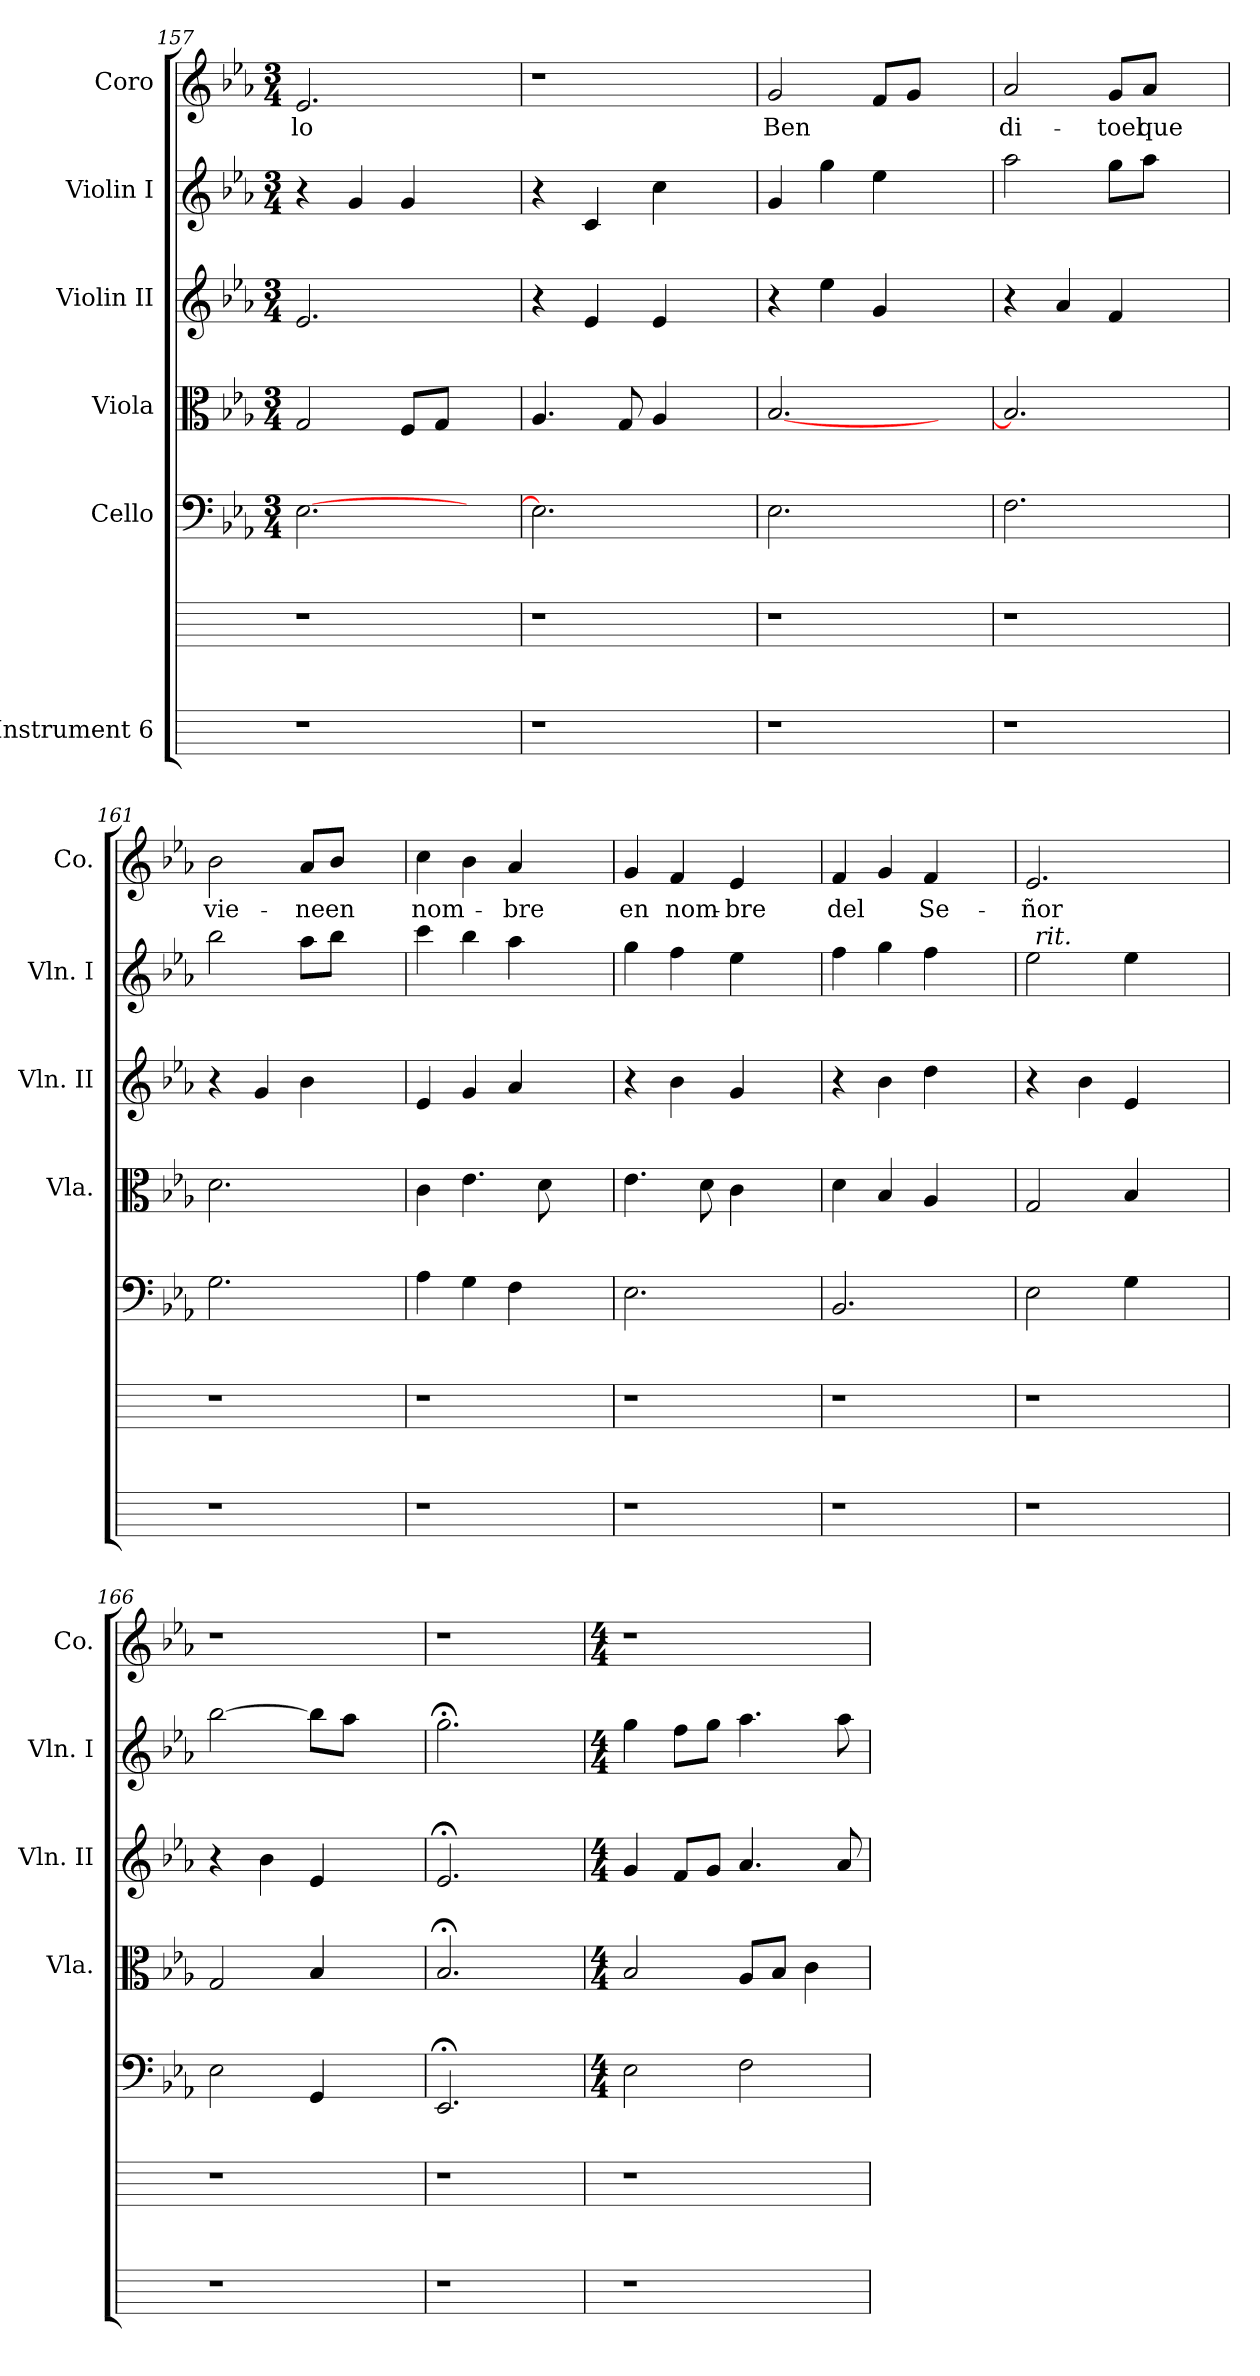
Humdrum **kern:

**kern	**kern	**kern	**kern	**kern	**kern	**kern	**text
*part6	*part6	*part5	*part4	*part3	*part2	*part1	*part1
*staff7	*staff6	*staff5	*staff4	*staff3	*staff2	*staff1	*staff1
*I"Instrument 6	*	*I"Cello	*I"Viola	*I"Violin II	*I"Violin I	*I"Coro	*
*	*	*	*I'Vla.	*I'Vln. II	*I'Vln. I	*I'Co.	*
*	*	*clefF4	*clefC3	*clefG2	*clefG2	*clefG2	*
*	*	*k[b-e-a-]	*k[b-e-a-]	*k[b-e-a-]	*k[b-e-a-]	*k[b-e-a-]	*
*	*	*E-:	*E-:	*E-:	*E-:	*E-:	*
*	*	*M3/4	*M3/4	*M3/4	*M3/4	*M3/4	*
=157	=157	=157	=157	=157	=157	=157	=157
!	!	!	!	!	!	!	!LO:LY:b:cj
1r	1r	[>2.E-\	2G/	2.e-/	4r	2.e-/	lo
.	.	.	.	.	4g/	.	.
.	.	.	8F/L	.	4g/	.	.
.	.	.	8G/J	.	.	.	.
.	.	4ryy	4ryy	4ryy	4ryy	4ryy	.
=158	=158	=158	=158	=158	=158	=158	=158
!	!	!	!	!	!	!LO:N:vis=1	!
1r	1r	2.E-\]	4.A-/	4r	4r	2.r	.
.	.	.	.	4e-/	4c/	.	.
.	.	.	8G/	.	.	.	.
.	.	.	4A-/	4e-/	4cc\	.	.
.	.	4ryy	4ryy	4ryy	4ryy	4ryy	.
!!LO:LB:g=z
=159	=159	=159	=159	=159	=159	=159	=159
!	!	!	!	!	!	!	!LO:LY:b
1r	1r	2.E-\	[<2.B-/	4r	4g/	2g/	Ben
.	.	.	.	4ee-\	4gg\	.	.
.	.	.	.	4g/	4ee-\	8f/L	.
.	.	.	.	.	.	8g/J	.
.	.	4ryy	4ryy	4ryy	4ryy	4ryy	.
=160	=160	=160	=160	=160	=160	=160	=160
!	!	!	!	!	!	!	!LO:LY:b:cj
1r	1r	2.F\	2.B-/]	4r	2aa-\	2a-/	di-
.	.	.	.	4a-/	.	.	.
!	!	!	!	!	!	!	!LO:LY:b:cj
.	.	.	.	4f/	8gg\L	8g/L	-toel
!	!	!	!	!	!	!	!LO:LY:b:cj
.	.	.	.	.	8aa-\J	8a-/J	que
.	.	4ryy	4ryy	4ryy	4ryy	4ryy	.
=161	=161	=161	=161	=161	=161	=161	=161
!	!	!	!	!	!	!	!LO:LY:b:cj
1r	1r	2.G\	2.d\	4r	2bb-\	2b-\	vie-
.	.	.	.	4g/	.	.	.
!	!	!	!	!	!	!	!LO:LY:b:cj
.	.	.	.	4b-\	8aa-\L	8a-/L	-ne
!	!	!	!	!	!	!	!LO:LY:b:cj
.	.	.	.	.	8bb-\J	8b-/J	en
.	.	4ryy	4ryy	4ryy	4ryy	4ryy	.
=162	=162	=162	=162	=162	=162	=162	=162
!	!	!	!	!	!	!	!LO:LY:b:cj
1r	1r	4A-\	4c\	4e-/	4ccc\	4cc\	nom-
.	.	4G\	4.e-\	4g/	4bb-\	4b-\	.
!	!	!	!	!	!	!	!LO:LY:b:cj
.	.	4F\	.	4a-/	4aa-\	4a-/	-bre
.	.	.	8d\	.	.	.	.
.	.	4ryy	4ryy	4ryy	4ryy	4ryy	.
=163	=163	=163	=163	=163	=163	=163	=163
!	!	!	!	!	!	!	!LO:LY:b:cj
1r	1r	2.E-\	4.e-\	4r	4gg\	4g/	en
!	!	!	!	!	!	!	!LO:LY:b:cj
.	.	.	.	4b-\	4ff\	4f/	nom-
.	.	.	8d\	.	.	.	.
!	!	!	!	!	!	!	!LO:LY:b:rj
.	.	.	4c\	4g/	4ee-\	4e-/	-bre
.	.	4ryy	4ryy	4ryy	4ryy	4ryy	.
=164	=164	=164	=164	=164	=164	=164	=164
!	!	!	!	!	!	!	!LO:LY:b:cj
1r	1r	2.BB-/	4d\	4r	4ff\	4f/	del
.	.	.	4B-/	4b-\	4gg\	4g/	.
!	!	!	!	!	!	!	!LO:LY:b:cj
.	.	.	4A-/	4dd\	4ff\	4f/	Se-
.	.	4ryy	4ryy	4ryy	4ryy	4ryy	.
=165	=165	=165	=165	=165	=165	=165	=165
!	!	!	!	!	!	!	!LO:LY:b:cj
*	*	*	*	*	*^	*	*
1r	1r	2E-\	2G/	4r	2ee-\	64ryy	2.e-/	-ñor
!	!	!	!	!	!	!LO:TX:a:i:t=rit.	!	!
.	.	.	.	.	.	2ryy	.	.
.	.	.	.	4b-\	.	.	.	.
.	.	4G\	4B-/	4e-/	4ee-\	.	.	.
.	.	.	.	.	.	4ryy	.	.
.	.	4ryy	4ryy	4ryy	4ryy	.	4ryy	.
.	.	.	.	.	.	8...ryy	.	.
=166	=166	=166	=166	=166	=166	=166	=166	=166
!	!	!	!	!	!	!	!LO:N:vis=1	!
*	*	*	*	*	*v	*v	*	*
1r	1r	2E-\	2G/	4r	[>2bb-\	2.r	.
.	.	.	.	4b-\	.	.	.
.	.	4GG/	4B-/	4e-/	8bb-\L]	.	.
.	.	.	.	.	8aa-\J	.	.
.	.	4ryy	4ryy	4ryy	4ryy	4ryy	.
=167	=167	=167	=167	=167	=167	=167	=167
!	!	!	!	!	!	!LO:N:vis=1	!
1r	1r	2.EE-;</	2.B-;</	2.e-;</	2.gg;<\	2.r	.
.	.	4ryy	4ryy	4ryy	4ryy	4ryy	.
!!LO:PB:g=z
=168	=168	=168	=168	=168	=168	=168!	=168!
*	*	*M4/4	*M4/4	*M4/4	*M4/4	*M4/4	*
1r	1r	2E-\	2B-/	4g/	4gg\	1r	.
.	.	.	.	8f/L	8ff\L	.	.
.	.	.	.	8g/J	8gg\J	.	.
.	.	2F\	8A-/L	4.a-/	4.aa-\	.	.
.	.	.	8B-/J	.	.	.	.
.	.	.	4c\	.	.	.	.
.	.	.	.	8a-/	8aa-\	.	.
=	=	=	=	=	=	=	=
*-	*-	*-	*-	*-	*-	*-	*-
